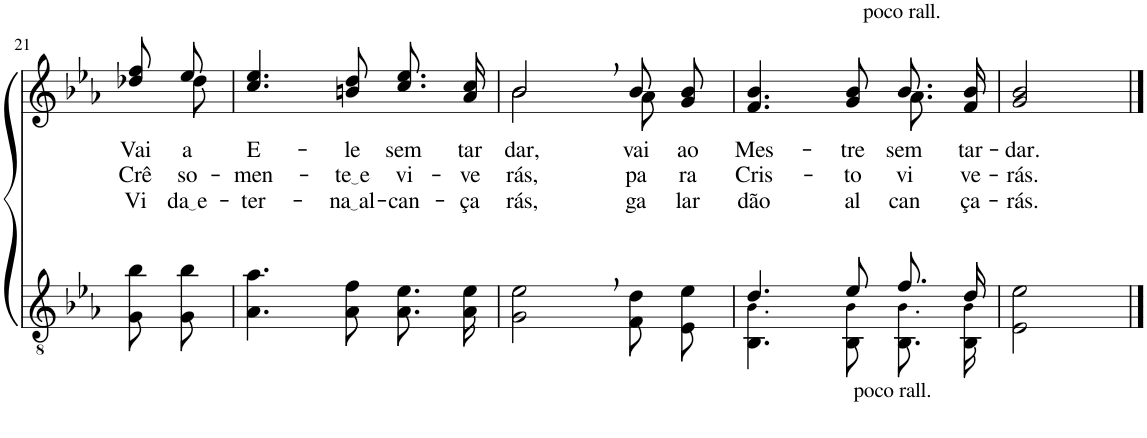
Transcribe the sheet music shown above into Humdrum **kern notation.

**kern	**kern	**text	**text	**text
*part2	*part1	*part1	*part1	*part1
*staff2	*staff1	*staff1	*staff1	*staff1
*I"Parte III e IV	*I"Parte I e II	*	*	*
!!LO:PB:g=z
*clefGv2	*clefG2	*	*	*
*Trd4c7	*Trd4c7	*	*	*
*k[b-e-a-]	*k[b-e-a-]	*	*	*
*M3/4	*M3/4	*	*	*
=21	=21	=21	=21	=21
!	!	!LO:LY:b	!LO:LY:b	!LO:LY:b
*	*^	*	*	*
8G\ 8b-\L	8dd-X\ 8ff\L	8ryy	Vai	Crê	Vi-
!	!	!	!LO:LY:b	!LO:LY:b	!LO:LY:b
8G\ 8b-\J	8ee-\J	8dd-\	a	so-	da e
=22	=22	=22	=22	=22	=22
!	!	!	!LO:LY:b	!LO:LY:b	!LO:LY:b
*	*v	*v	*	*	*
4.A-\ 4.a-\	4.cc/ 4.ee-/	E-	-men-	-ter-
!	!	!LO:LY:b	!LO:LY:b	!LO:LY:b
8A-\ 8f\	8bn/ 8dd/	-le	te e	na al
!	!	!LO:LY:b	!LO:LY:b	!LO:LY:b
8.A-\ 8.e-\L	8.cc\ 8.ee-\L	sem	vi-	-can-
!	!	!LO:LY:b	!LO:LY:b	!LO:LY:b
16A-\ 16e-\Jk	16a-\ 16cc\Jk	tar-	-ve-	-ça-
=23	=23	=23	=23	=23
*	*^	*	*	*
!	!	!	!LO:LY:b	!LO:LY:b	!LO:LY:b
2G\, 2e-\,	2b-,/	2b-\	-dar,	-rás,	-rás,
!	!	!	!LO:LY:b	!LO:LY:b	!LO:LY:b
8F\ 8d\L	8b-\L	8a-\	vai	pa-	ga-
!	!	!	!LO:LY:b	!LO:LY:b	!LO:LY:b
8E-\ 8e-\J	8g\ 8b-\J	8ryy	ao	-ra	-lar-
=24	=24	=24	=24	=24	=24
*^	*	*	*	*	*
!	!	!	!	!LO:LY:b	!LO:LY:b	!LO:LY:b
4.d/	4.BB-\ 4.B-!\	2ryy	4.f/ 4.b-/	Mes-	Cris-	-dão
!	!	!	!LO:TX:a:t=poco rall.	!	!	!
!LO:TX:b:t=poco rall.	!	!	!	!	!	!
!	!	!	!	!LO:LY:b	!LO:LY:b	!LO:LY:b
8e-/	8BB-\ 8B-!\	.	8g/ 8b-/	-tre	-to	al-
!	!	!	!	!LO:LY:b	!LO:LY:b	!LO:LY:b
8.f/L	8.BB-/ 8.B-!/L	8.a-\	8.b-\L	sem	vi-	-can-
!	!	!	!	!LO:LY:b	!LO:LY:b	!LO:LY:b
16d/Jk	16BB-/ 16B-!/Jk	16ryy	16f\ 16b-\Jk	tar-	-ve-	-ça-
=25	=25	=25	=25	=25	=25	=25
!	!	!	!	!LO:LY:b	!LO:LY:b	!LO:LY:b
*v	*v	*	*	*	*	*
*	*v	*v	*	*	*
2E-\ 2e-\	2g/ 2b-/	-dar.	-rás.	-rás.
==	==	==	==	==
*-	*-	*-	*-	*-
